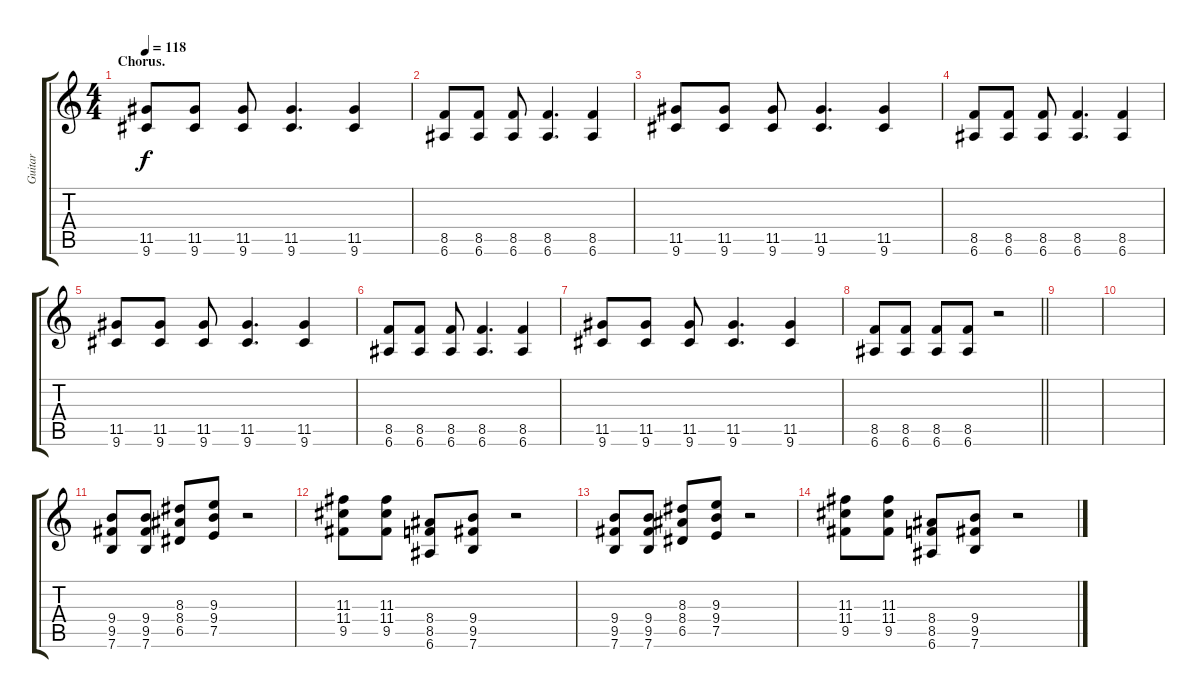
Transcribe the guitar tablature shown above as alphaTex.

\track ("Guitar" "Guitar") {instrument overdrivenguitar}
\staff {score tabs}
\tuning (E4 B3 G3 D3 A2 E2) {hide}
\ts (4 4)
\section ("" "Chorus.")
\tempo 118
\clef g2
\ks c
(11.5 9.6).8{dy f} (11.5 9.6).8 (11.5 9.6).8 (11.5 9.6).4{d} (11.5 9.6).4 |
(8.5 6.6).8 (8.5 6.6).8 (8.5 6.6).8 (8.5 6.6).4{d} (8.5 6.6).4 |
(11.5 9.6).8 (11.5 9.6).8 (11.5 9.6).8 (11.5 9.6).4{d} (11.5 9.6).4 |
(8.5 6.6).8 (8.5 6.6).8 (8.5 6.6).8 (8.5 6.6).4{d} (8.5 6.6).4 |
(11.5 9.6).8 (11.5 9.6).8 (11.5 9.6).8 (11.5 9.6).4{d} (11.5 9.6).4 |
(8.5 6.6).8 (8.5 6.6).8 (8.5 6.6).8 (8.5 6.6).4{d} (8.5 6.6).4 |
(11.5 9.6).8 (11.5 9.6).8 (11.5 9.6).8 (11.5 9.6).4{d} (11.5 9.6).4 |
\barLineRight lightlight
(8.5 6.6).8 (8.5 6.6).8 (8.5 6.6).8 (8.5 6.6).8 r.2 |
|
|
(9.4 9.5 7.6).8 (9.4 9.5 7.6).8 (8.3 8.4 6.5).8 (9.3 9.4 7.5).8 r.2 |
(11.3 11.4 9.5).8 (11.3 11.4 9.5).8 (8.4 8.5 6.6).8 (9.4 9.5 7.6).8 r.2 |
(9.4 9.5 7.6).8 (9.4 9.5 7.6).8 (8.3 8.4 6.5).8 (9.3 9.4 7.5).8 r.2 |
(11.3 11.4 9.5).8 (11.3 11.4 9.5).8 (8.4 8.5 6.6).8 (9.4 9.5 7.6).8 r.2
